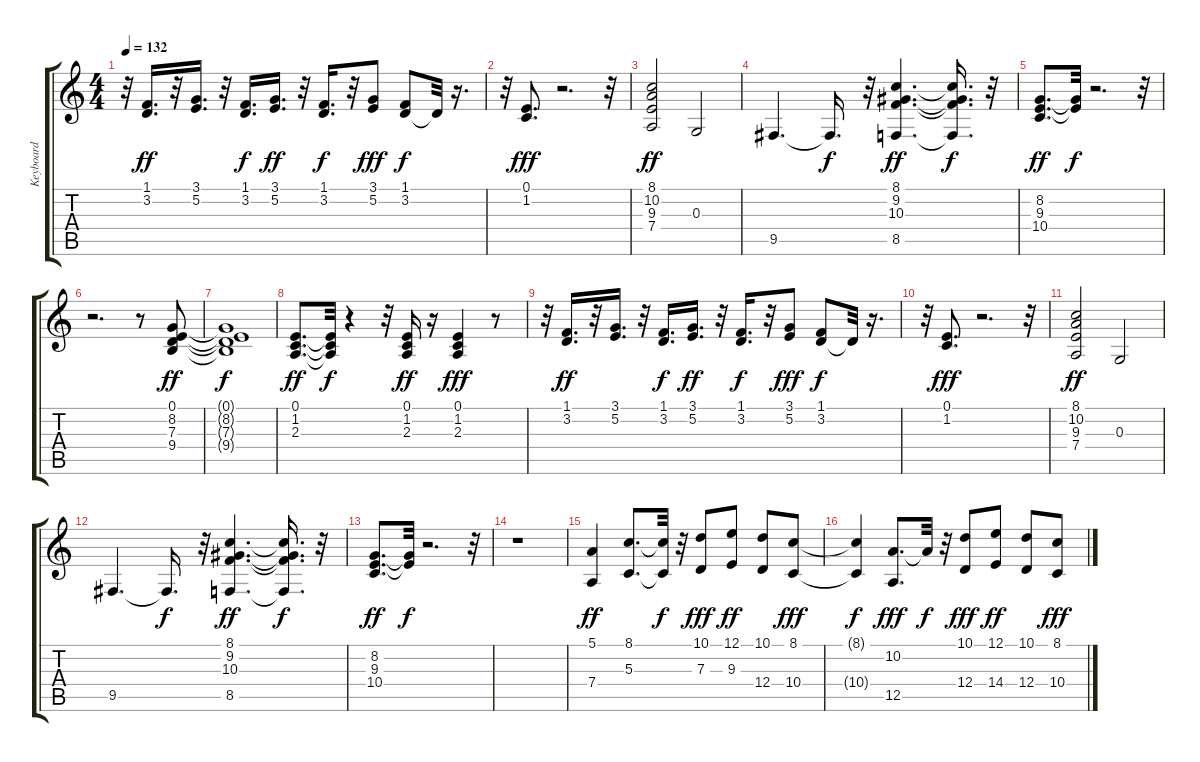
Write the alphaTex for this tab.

\track ("Keyboard" "Keyboard") {instrument choiraahs}
\staff {score tabs}
\tuning (E4 B3 G3 D3 A2 E2) {hide}
\ts (4 4)
\tempo 132
\clef g2
\ks c
r.32{dy fff} (1.1 3.2).16{d dy ff} r.32 (3.1 5.2).16{d} r.32 (1.1 3.2).16{d dy f} (3.1 5.2).16{d dy ff} r.32 (1.1 3.2).16{d dy f} r.32 (3.1 5.2).8{dy fff} (1.1 3.2).8{dy f} 3.2{t}.32 r.16{d} |
r.32 (0.1 1.2).8{d dy fff} r.2{d} r.32 |
(8.1 10.2 9.3 7.4).2{dy ff} 0.3.2 |
9.5.4{d} 9.5{t}.16{d dy f} r.32 (8.1 9.2 10.3 8.5).4{d dy ff} (8.1{t} 9.2{t} 10.3{t} 8.5{t}).16{d dy f} r.32 |
(8.2 9.3 10.4).8{d dy ff} (8.2{t} 9.3{t}).32{dy f} r.2{d} r.32 |
r.2{d} r.8 (0.1 8.2 7.3 9.4).8{dy ff} |
(0.1{t} 8.2{t} 7.3{t} 9.4{t}).1{dy f} |
(0.1 1.2 2.3).8{d dy ff} (0.1{t} 1.2{t} 2.3{t}).32{dy f} r.4 r.32 (0.1 1.2 2.3).16{dy ff} r.16 (0.1 1.2 2.3).4{dy fff} r.8 |
r.32 (1.1 3.2).16{d dy ff} r.32 (3.1 5.2).16{d} r.32 (1.1 3.2).16{d dy f} (3.1 5.2).16{d dy ff} r.32 (1.1 3.2).16{d dy f} r.32 (3.1 5.2).8{dy fff} (1.1 3.2).8{dy f} 3.2{t}.32 r.16{d} |
r.32 (0.1 1.2).8{d dy fff} r.2{d} r.32 |
(8.1 10.2 9.3 7.4).2{dy ff} 0.3.2 |
9.5.4{d} 9.5{t}.16{d dy f} r.32 (8.1 9.2 10.3 8.5).4{d dy ff} (8.1{t} 9.2{t} 10.3{t} 8.5{t}).16{d dy f} r.32 |
(8.2 9.3 10.4).8{d dy ff} (8.2{t} 9.3{t}).32{dy f} r.2{d} r.32 |
r.1 |
(5.1 7.4).4{dy ff} (8.1 5.3).8{d} (8.1{t} 5.3{t}).32{dy f} r.32 (10.1 7.3).8{dy fff} (12.1 9.3).8{dy ff} (10.1 12.4).8 (8.1 10.4).8{dy fff} |
(8.1{t} 10.4{t}).4{dy f} (10.2 12.5).8{d dy fff} 10.2{t}.32{dy f} r.32 (10.1 12.4).8{dy fff} (12.1 14.4).8{dy ff} (10.1 12.4).8 (8.1 10.4).8{dy fff}
